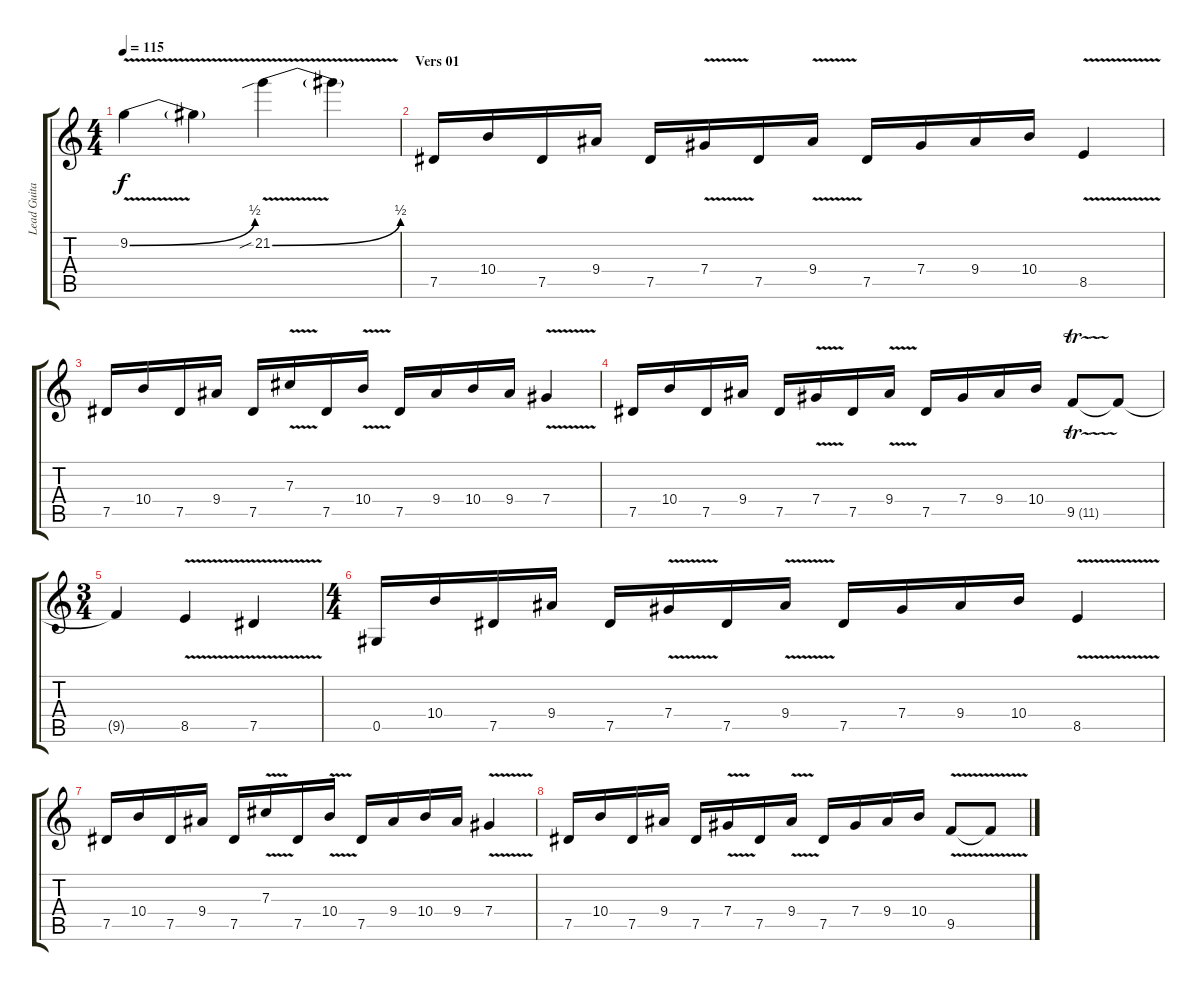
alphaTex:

\track ("Lead Guitar" "Lead Guita") {instrument overdrivenguitar}
\staff {score tabs}
\tuning (Eb4 Bb3 Gb3 Db3 Ab2 Eb2) {hide}
\ts (4 4)
\tempo 115
\clef g2
\ks c
9.2{be (bend 0 0 60 2) v}.4{dy f} 9.2{t}.4 21.2{be (bend 0 0 60 2) v sib}.4 21.2{t}.4 |
\section ("" "Vers 01")
7.5.16 10.4.16 7.5.16 9.4.16 7.5.16 7.4{v}.16 7.5.16 9.4{v}.16 7.5.16 7.4.16 9.4.16 10.4.16 8.5{v}.4 |
7.5.16 10.4.16 7.5.16 9.4.16 7.5.16 7.3{v}.16 7.5.16 10.4{v}.16 7.5.16 9.4.16 10.4.16 9.4.16 7.4{v}.4 |
7.5.16 10.4.16 7.5.16 9.4.16 7.5.16 7.4{v}.16 7.5.16 9.4{v}.16 7.5.16 7.4.16 9.4.16 10.4.16 9.5{tr (11 32)}.8 9.5{t}.8 |
\ts (3 4)
9.5{t}.4 8.5{v}.4 7.5{v}.4 |
\ts (4 4)
0.5.16 10.4.16 7.5.16 9.4.16 7.5.16 7.4{v}.16 7.5.16 9.4{v}.16 7.5.16 7.4.16 9.4.16 10.4.16 8.5{v}.4 |
7.5.16 10.4.16 7.5.16 9.4.16 7.5.16 7.3{v}.16 7.5.16 10.4{v}.16 7.5.16 9.4.16 10.4.16 9.4.16 7.4{v}.4 |
7.5.16 10.4.16 7.5.16 9.4.16 7.5.16 7.4{v}.16 7.5.16 9.4{v}.16 7.5.16 7.4.16 9.4.16 10.4.16 9.5{v}.8 9.5{t}.8
